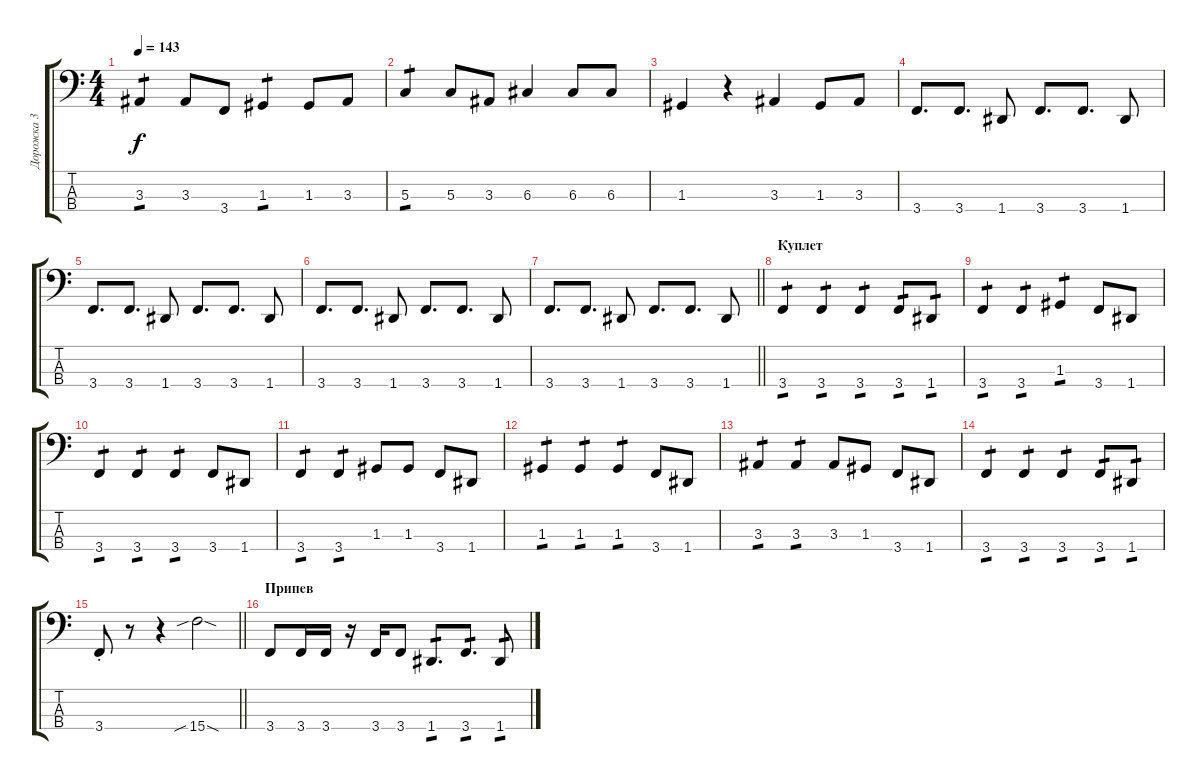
\track ("Дорожка 3" "Дорожка 3") {instrument electricbassfinger}
\staff {score tabs}
\tuning (F2 C2 G1 D1) {hide}
\ts (4 4)
\tempo 143
\clef f4
\ks c
3.3.4{tp 1 dy f} 3.3.8 3.4.8 1.3.4{tp 1} 1.3.8 3.3.8 |
5.3.4{tp 1} 5.3.8 3.3.8 6.3.4 6.3.8 6.3.8 |
1.3.4 r.4 3.3.4 1.3.8 3.3.8 |
3.4.8{d} 3.4.8{d} 1.4.8 3.4.8{d} 3.4.8{d} 1.4.8 |
3.4.8{d} 3.4.8{d} 1.4.8 3.4.8{d} 3.4.8{d} 1.4.8 |
3.4.8{d} 3.4.8{d} 1.4.8 3.4.8{d} 3.4.8{d} 1.4.8 |
\barLineRight lightlight
3.4.8{d} 3.4.8{d} 1.4.8 3.4.8{d} 3.4.8{d} 1.4.8 |
\section ("" "Куплет")
3.4.4{tp 1} 3.4.4{tp 1} 3.4.4{tp 1} 3.4.8{tp 1} 1.4.8{tp 1} |
3.4.4{tp 1} 3.4.4{tp 1} 1.3.4{tp 1} 3.4.8 1.4.8 |
3.4.4{tp 1} 3.4.4{tp 1} 3.4.4{tp 1} 3.4.8 1.4.8 |
3.4.4{tp 1} 3.4.4{tp 1} 1.3.8 1.3.8 3.4.8 1.4.8 |
1.3.4{tp 1} 1.3.4{tp 1} 1.3.4{tp 1} 3.4.8 1.4.8 |
3.3.4{tp 1} 3.3.4{tp 1} 3.3.8 1.3.8 3.4.8 1.4.8 |
3.4.4{tp 1} 3.4.4{tp 1} 3.4.4{tp 1} 3.4.8{tp 1} 1.4.8{tp 1} |
\barLineRight lightlight
3.4{st}.8 r.8 r.4 15.4{sib sod}.2 |
\section ("" "Припев")
3.4.8 3.4.16 3.4.16 r.16 3.4.16 3.4.8 1.4.8{d tp 1} 3.4.8{d tp 1} 1.4.8{tp 1}
